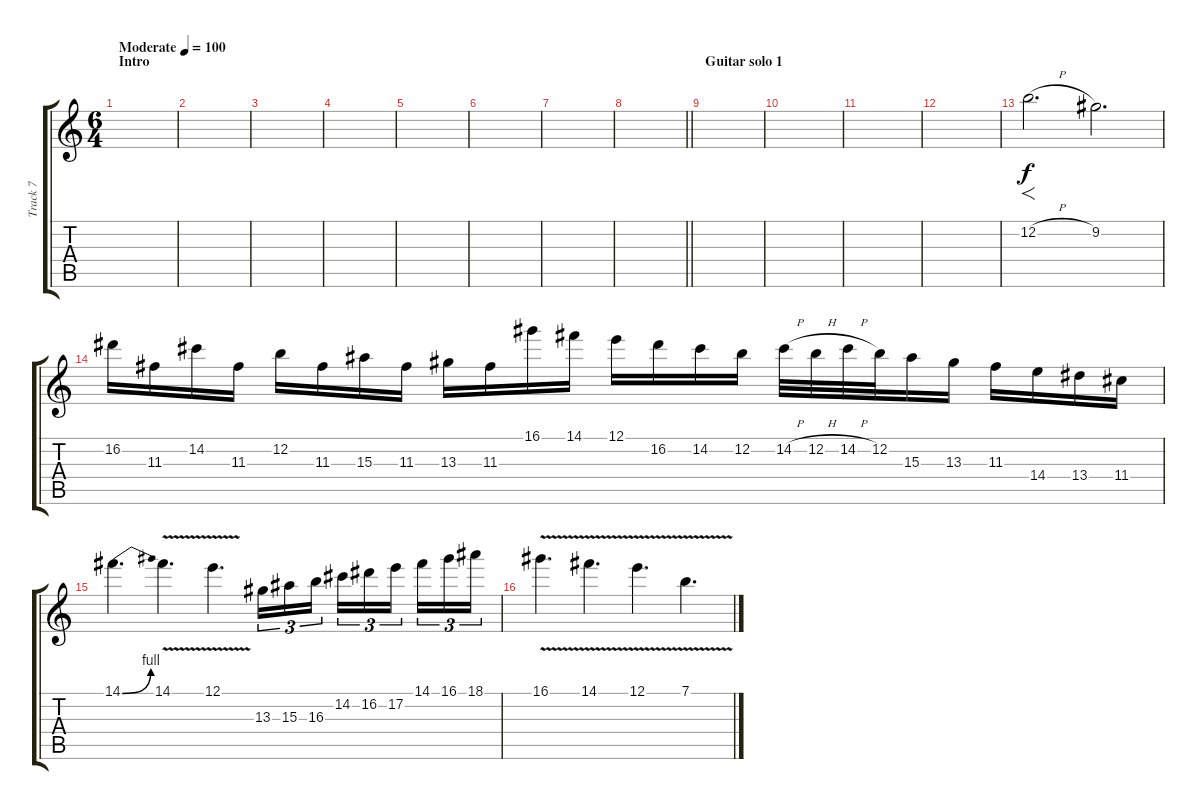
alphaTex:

\track ("Track 7" "Track 7") {instrument distortionguitar}
\staff {score tabs}
\tuning (E4 B3 G3 D3 A2 E2) {hide}
\ts (6 4)
\section ("" "Intro")
\tempo (100 "Moderate")
\clef g2
\ks c
|
|
|
|
|
|
|
\barLineRight lightlight
|
\section ("" "Guitar solo 1")
|
|
|
|
12.2{h}.2{f d volume 3} 9.2.2{d} |
16.2.16 11.3.16 14.2.16 11.3.16 12.2.16 11.3.16 15.3.16 11.3.16 13.3.16 11.3.16 16.1.16 14.1.16 12.1.16 16.2.16 14.2.16 12.2.16 14.2{h}.32 12.2{h}.32 14.2{h}.32 12.2.32 15.3.16 13.3.16 11.3.16 14.4.16 13.4.16 11.4.16 |
14.1{be (bend 0 0 60 4)}.4{d} 14.1{v}.4{d} 12.1{v}.4{d} 13.3.16{tu (3 2)} 15.3.16{tu (3 2)} 16.3.16{tu (3 2) beam splitsecondary} 14.2.16{tu (3 2)} 16.2.16{tu (3 2)} 17.2.16{tu (3 2) beam splitsecondary} 14.1.16{tu (3 2)} 16.1.16{tu (3 2)} 18.1.16{tu (3 2)} |
16.1{v}.4{d} 14.1{v}.4{d} 12.1{v}.4{d} 7.1{v}.4{d}
